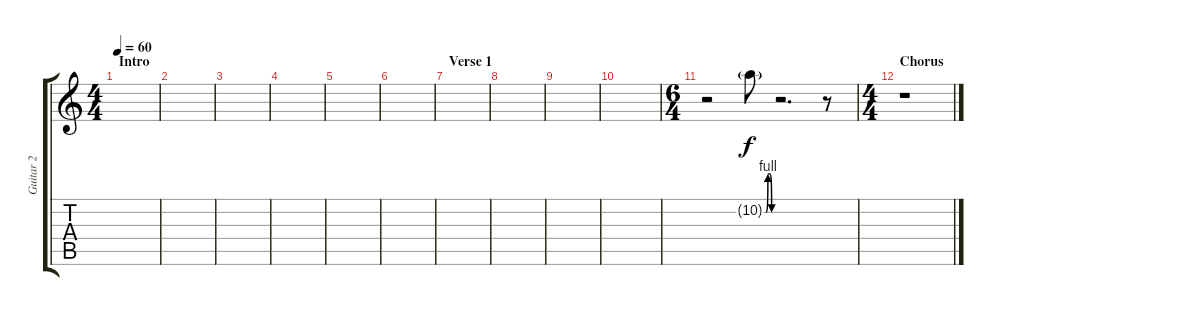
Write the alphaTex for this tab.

\track ("Guitar 2" "Guitar 2") {instrument acousticguitarnylon}
\staff {score tabs}
\tuning (E4 B3 G3 D3 A2 E2) {hide}
\ts (4 4)
\section ("" "Intro")
\tempo 60
\clef g2
\ks c
|
|
|
|
|
|
\section ("" "Verse 1")
|
|
|
|
\ts (6 4)
r.2 10.2{be (custom 0 0 14 0 30 4 45 4 60 0) g}.8 r.2{d} r.8 |
\ts (4 4)
\section ("" "Chorus")
r.1
